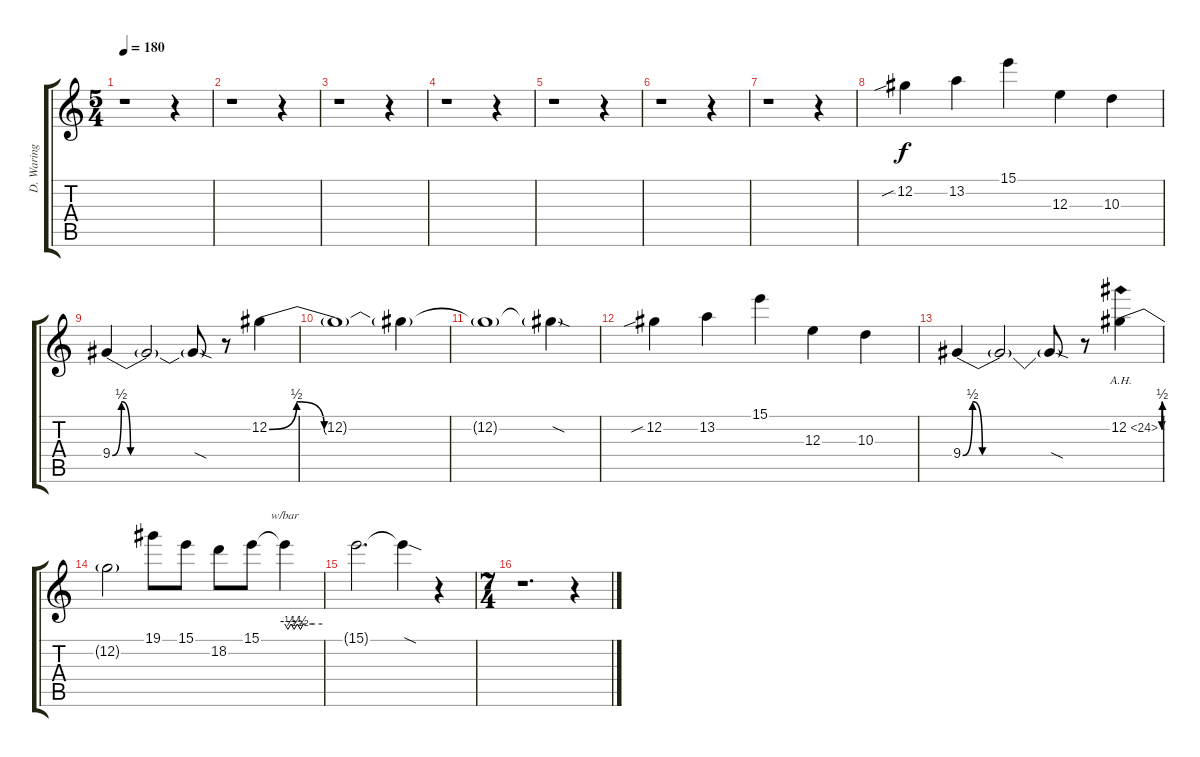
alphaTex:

\track ("D. Waring Gtr. Lead" "D. Waring ") {instrument distortionguitar}
\staff {score tabs}
\tuning (Db4 Ab3 E3 B2 Gb2 Db2) {hide}
\ts (5 4)
\tempo 180
\clef g2
\ks c
r.1{dy f} r.4 |
r.1 r.4 |
r.1 r.4 |
r.1 r.4 |
r.1 r.4 |
r.1 r.4 |
r.1 r.4 |
12.2{sib}.4 13.2.4 15.1.4 12.3.4 10.3.4 |
9.4{be (custom 0 0 5 2 10 0 15 0 30 0 60 0)}.4 9.4{t}.2 9.4{sod t}.8 r.8 12.2{be (custom 0 0 5 2 10 0 15 0 30 0 60 0)}.4 |
12.2{t}.1 12.2{t}.4 |
12.2{t}.1 12.2{sod t}.4 |
12.2{sib}.4 13.2.4 15.1.4 12.3.4 10.3.4 |
9.4{be (custom 0 0 5 2 10 0 15 0 30 0 60 0)}.4 9.4{t}.2 9.4{sod t}.8 r.8 12.2{be (custom 0 0 5 2 10 2 15 0 30 0 60 0) ah 12}.4 |
12.2{t}.2 19.1.8 15.1.8 18.2.8 15.1.8 15.1{t}.4{tbe (custom default 0 0 5 -2 10 0 15 -2 20 0 25 -2 30 0 45 0 60 0)} |
15.1{t}.2{d} 15.1{sod t}.4 r.4 |
\ts (7 4)
r.1{d} r.4
